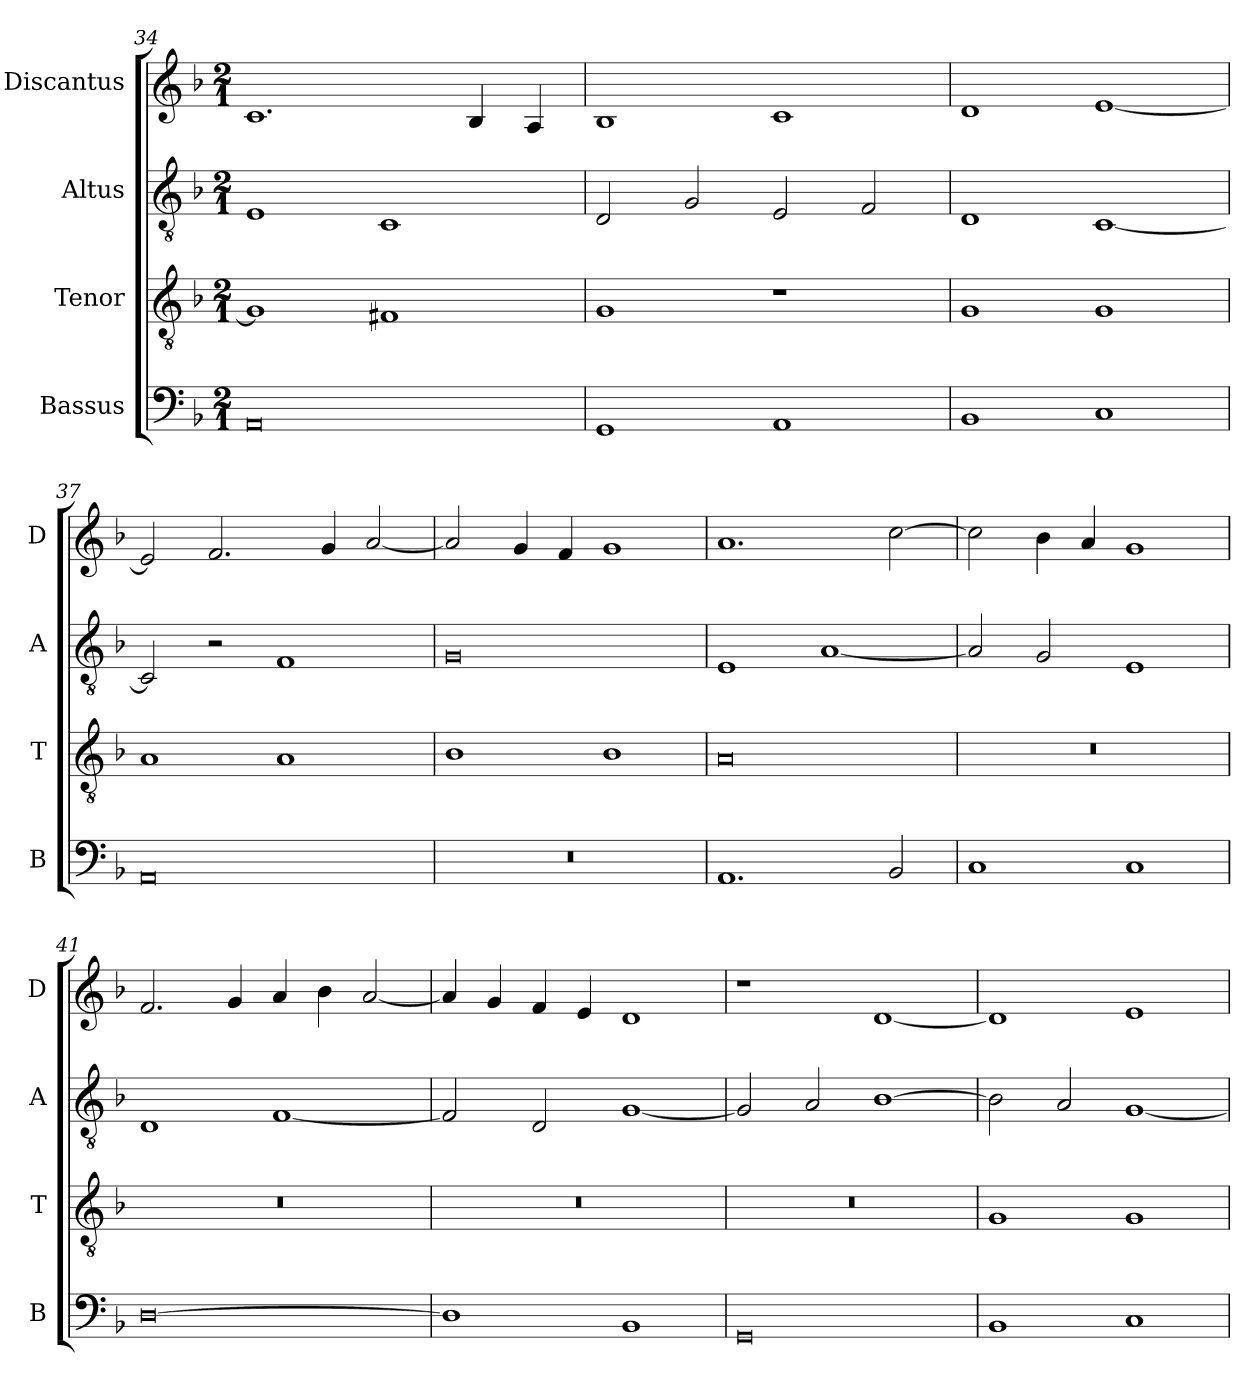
**kern	**kern	**kern	**kern
*part4	*part3	*part2	*part1
*staff4	*staff3	*staff2	*staff1
*I"Bassus	*I"Tenor	*I"Altus	*I"Discantus
*I'B	*I'T	*I'A	*I'D
*clefF4	*clefGv2	*clefGv2	*clefG2
*k[b-]	*k[b-]	*k[b-]	*k[b-]
*M2/1	*M2/1	*M2/1	*M2/1
=34	=34	=34	=34
0AA	1G]	1E	1.c
.	1F#X	1C	.
.	.	.	4B-/
.	.	.	4A/
=35	=35	=35	=35
1GG	1G	2D/	1B-
.	.	2G/	.
1AA	1r	2E/	1c
.	.	2F/	.
=36	=36	=36	=36
1BB-	1G	1D	1d
1C	1G	[1C	[1e
=37	=37	=37	=37
0AA	1A	2C/]	2e/]
.	.	2r	2.f/
.	1A	1F	.
.	.	.	4g/
.	.	.	[2a/
=38	=38	=38	=38
0r	1B-	0G	2a/]
.	.	.	4g/
.	.	.	4f/
.	1B-	.	1g
=39	=39	=39	=39
1.AA	0A	1E	1.a
.	.	[1A	.
2BB-/	.	.	[2cc\
=40	=40	=40	=40
1C	0r	2A/]	2cc\]
.	.	2G/	4b-\
.	.	.	4a/
1C	.	1E	1g
=41	=41	=41	=41
[0D	0r	1D	2.f/
.	.	.	4g/
.	.	[1F	4a/
.	.	.	4b-\
.	.	.	[2a/
=42	=42	=42	=42
1D]	0r	2F/]	4a/]
.	.	.	4g/
.	.	2D/	4f/
.	.	.	4e/
1BB-	.	[1G	1d
=43	=43	=43	=43
0GG	0r	2G/]	1r
.	.	2A/	.
.	.	[1B-	[1d
=44	=44	=44	=44
1BB-	1G	2B-\]	1d]
.	.	2A/	.
1C	1G	[1G	1e
=	=	=	=
*-	*-	*-	*-
